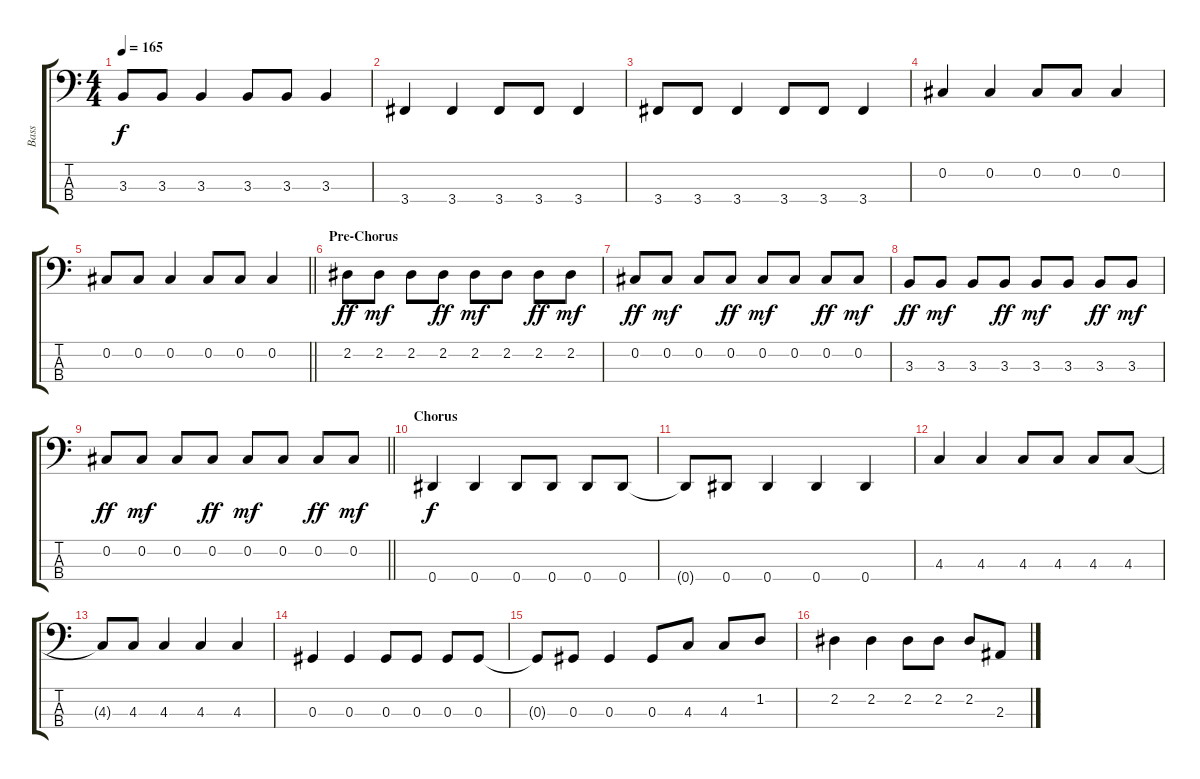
\track ("Bass" "Bass") {instrument electricbassfinger}
\staff {score tabs}
\tuning (Gb2 Db2 Ab1 Eb1) {hide}
\ts (4 4)
\tempo 165
\clef f4
\ks c
3.3.8{dy f} 3.3.8 3.3.4 3.3.8 3.3.8 3.3.4 |
3.4.4 3.4.4 3.4.8 3.4.8 3.4.4 |
3.4.8 3.4.8 3.4.4 3.4.8 3.4.8 3.4.4 |
0.2.4 0.2.4 0.2.8 0.2.8 0.2.4 |
\barLineRight lightlight
0.2.8 0.2.8 0.2.4 0.2.8 0.2.8 0.2.4 |
\section ("" "Pre-Chorus")
2.2.8{dy ff} 2.2.8{dy mf} 2.2.8 2.2.8{dy ff} 2.2.8{dy mf} 2.2.8 2.2.8{dy ff} 2.2.8{dy mf} |
0.2.8{dy ff} 0.2.8{dy mf} 0.2.8 0.2.8{dy ff} 0.2.8{dy mf} 0.2.8 0.2.8{dy ff} 0.2.8{dy mf} |
3.3.8{dy ff} 3.3.8{dy mf} 3.3.8 3.3.8{dy ff} 3.3.8{dy mf} 3.3.8 3.3.8{dy ff} 3.3.8{dy mf} |
\barLineRight lightlight
0.2.8{dy ff} 0.2.8{dy mf} 0.2.8 0.2.8{dy ff} 0.2.8{dy mf} 0.2.8 0.2.8{dy ff} 0.2.8{dy mf} |
\section ("" "Chorus")
0.4.4{dy f} 0.4.4 0.4.8 0.4.8 0.4.8 0.4.8 |
0.4{t}.8 0.4.8 0.4.4 0.4.4 0.4.4 |
4.3.4 4.3.4 4.3.8 4.3.8 4.3.8 4.3.8 |
4.3{t}.8 4.3.8 4.3.4 4.3.4 4.3.4 |
0.3.4 0.3.4 0.3.8 0.3.8 0.3.8 0.3.8 |
0.3{t}.8 0.3.8 0.3.4 0.3.8 4.3.8 4.3.8 1.2.8 |
2.2.4 2.2.4 2.2.8 2.2.8 2.2.8 2.3.8
